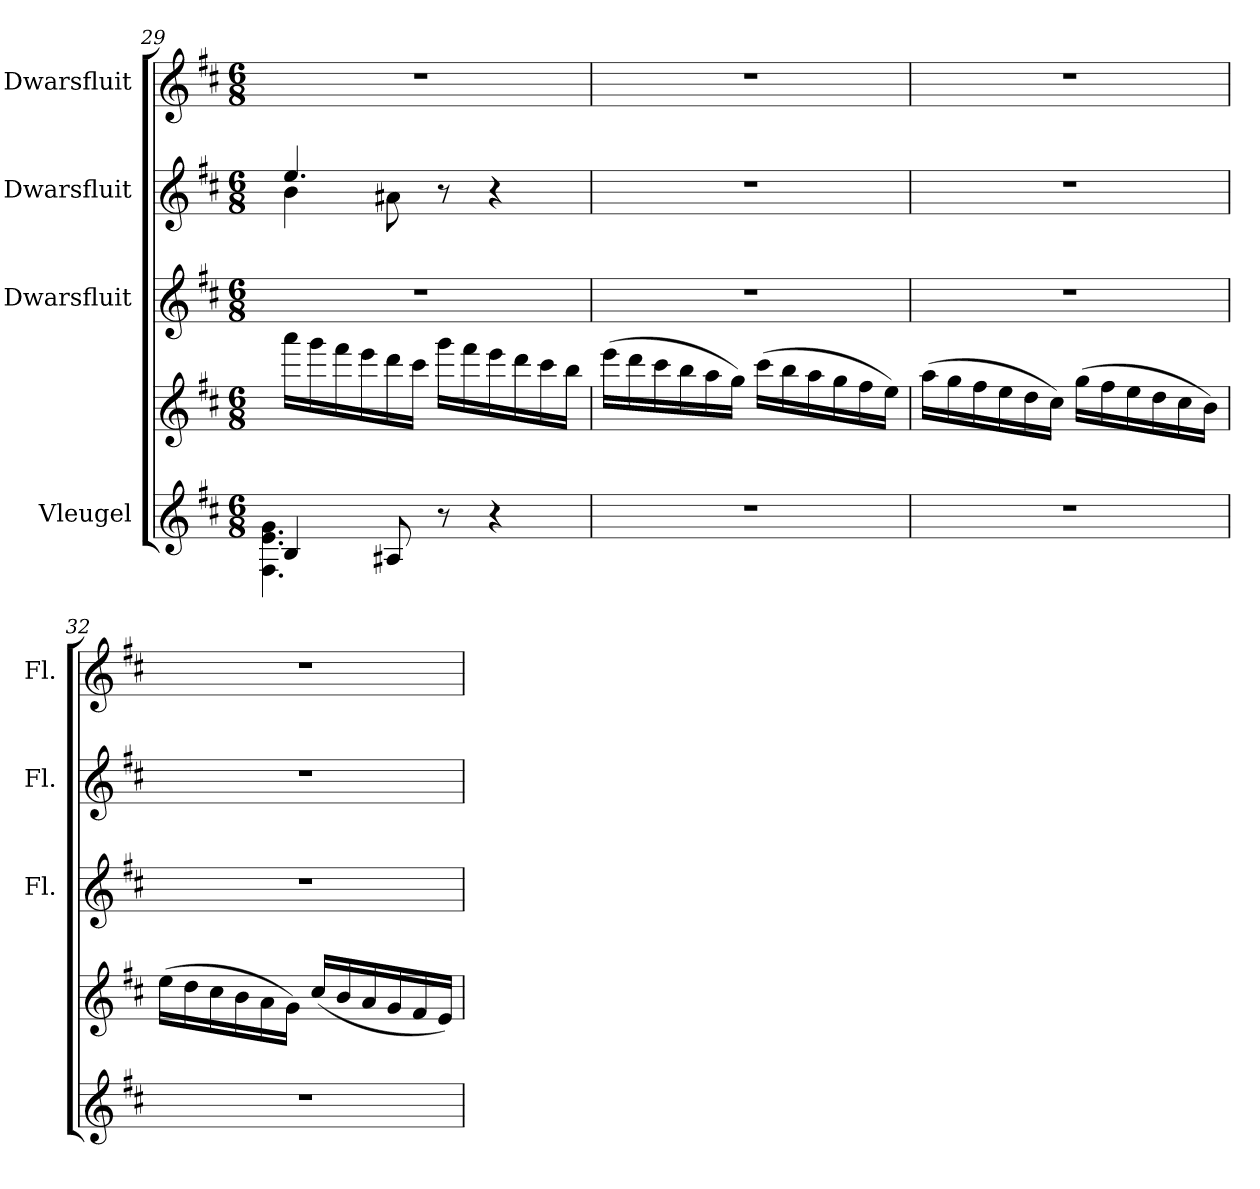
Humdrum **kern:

**kern	**kern	**kern	**kern	**kern
*part4	*part4	*part3	*part2	*part1
*staff5	*staff4	*staff3	*staff2	*staff1
*I"Vleugel	*	*I"Dwarsfluit	*I"Dwarsfluit	*I"Dwarsfluit
*	*	*I'Fl.	*I'Fl.	*I'Fl.
*clefG2	*clefG2	*clefG2	*clefG2	*clefG2
*k[f#c#]	*k[f#c#]	*k[f#c#]	*k[f#c#]	*k[f#c#]
*M6/8	*M6/8	*M6/8	*M6/8	*M6/8
=29	=29	=29	=29	=29
*^	*	*	*^	*
4B/	4.F#\ 4.e\ 4.g\	16aaa\LL	2.r	4.ee/	4b\	2.r
.	.	16ggg\	.	.	.	.
.	.	16fff#\	.	.	.	.
.	.	16eee\	.	.	.	.
8A#X/	.	16ddd\	.	.	8a#X\	.
.	.	16ccc#\JJ	.	.	.	.
8r	8ryy	16ggg\LL	.	8r	8ryy	.
.	.	16fff#\	.	.	.	.
4r	4ryy	16eee\	.	4r	4ryy	.
.	.	16ddd\	.	.	.	.
.	.	16ccc#\	.	.	.	.
.	.	16bb\JJ	.	.	.	.
*v	*v	*	*	*v	*v	*
=30	=30	=30	=30	=30
2.r	(16eee\LL	2.r	2.r	2.r
.	16ddd\	.	.	.
.	16ccc#\	.	.	.
.	16bb\	.	.	.
.	16aa\	.	.	.
.	16gg\JJ)	.	.	.
.	(16ccc#\LL	.	.	.
.	16bb\	.	.	.
.	16aa\	.	.	.
.	16gg\	.	.	.
.	16ff#\	.	.	.
.	16ee\JJ)	.	.	.
!!LO:LB:g=z
=31	=31	=31	=31	=31
2.r	(16aa\LL	2.r	2.r	2.r
.	16gg\	.	.	.
.	16ff#\	.	.	.
.	16ee\	.	.	.
.	16dd\	.	.	.
.	16cc#\JJ)	.	.	.
.	(16gg\LL	.	.	.
.	16ff#\	.	.	.
.	16ee\	.	.	.
.	16dd\	.	.	.
.	16cc#\	.	.	.
.	16b\JJ)	.	.	.
=32	=32	=32	=32	=32
2.r	(16ee\LL	2.r	2.r	2.r
.	16dd\	.	.	.
.	16cc#\	.	.	.
.	16b\	.	.	.
.	16a\	.	.	.
.	16g\JJ)	.	.	.
.	(16cc#/LL	.	.	.
.	16b/	.	.	.
.	16a/	.	.	.
.	16g/	.	.	.
.	16f#/	.	.	.
.	16e/JJ)	.	.	.
=	=	=	=	=
*-	*-	*-	*-	*-
